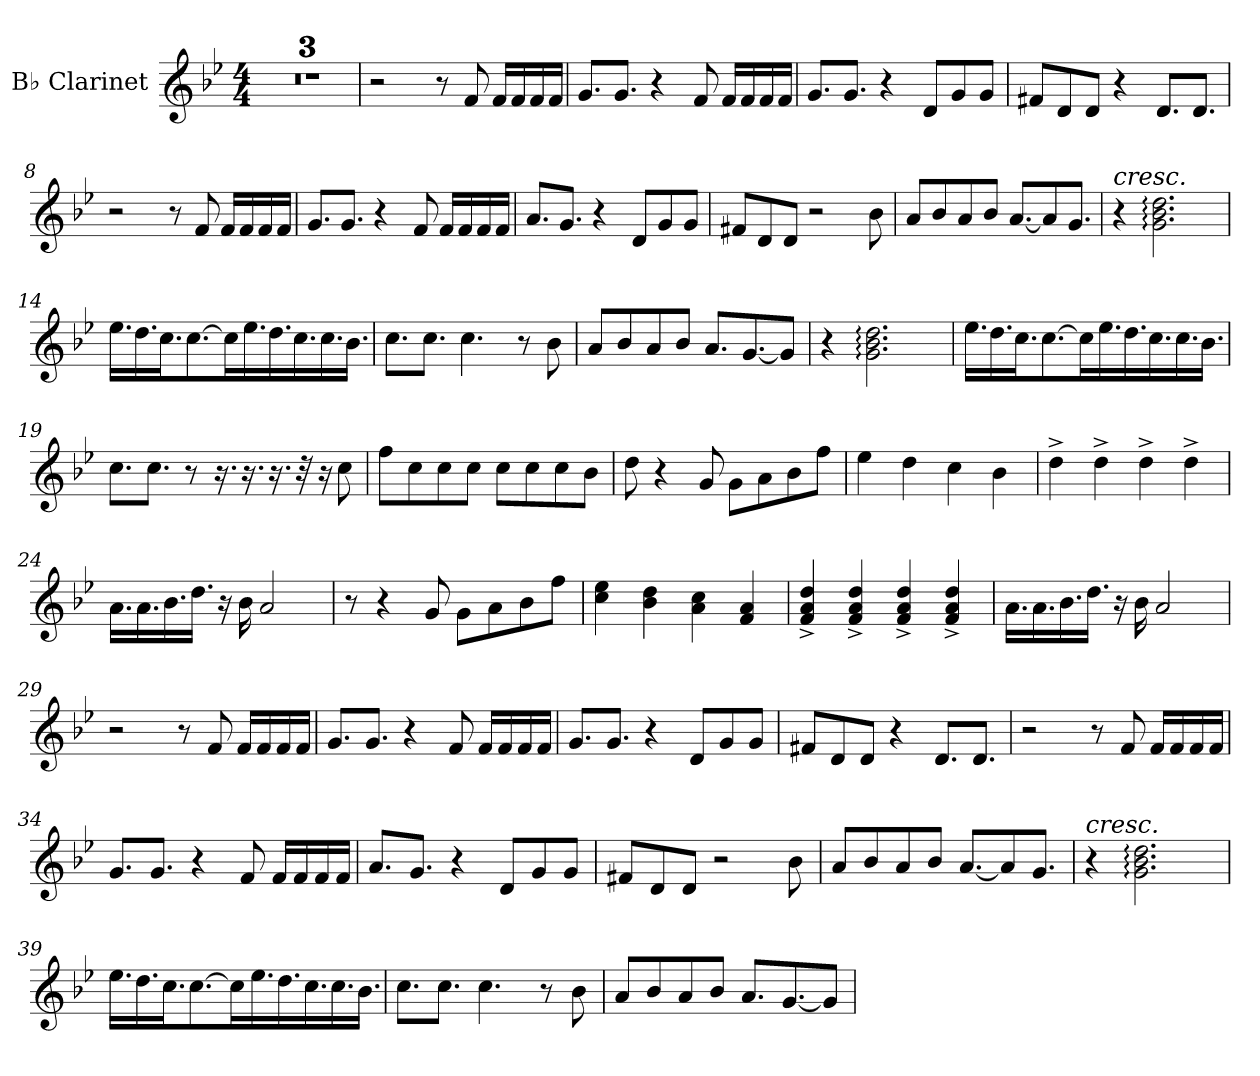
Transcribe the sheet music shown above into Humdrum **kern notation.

**kern
*part1
*staff1
*I"B♭ Clarinet
*I'B♭ Cl.
*clefG2
*ITrd1c2
*k[b-e-a-d-]
*M4/4
*MM120
=1
1r
=2
1r
=3
1r
=4
2r
8r
8e-/
16e-/LL
16e-/
16e-/
16e-/JJ
=5
8.f/L
8.f/J
4r
8e-/
16e-/LL
16e-/
16e-/
16e-/JJ
=6
8.f/L
8.f/J
4r
8c/L
8f/
8f/J
=7
8en/L
8c/
8c/J
4r
8.c/L
8.c/J
=8
2r
8r
8e-/
16e-/LL
16e-/
16e-/
16e-/JJ
!!LO:LB:g=z
=9
8.f/L
8.f/J
4r
8e-/
16e-/LL
16e-/
16e-/
16e-/JJ
=10
8.g/L
8.f/J
4r
8c/L
8f/
8f/J
=11
8en/L
8c/
8c/J
2r
8a-\
=12
8g/L
8a-/
8g/
8a-/J
[8.g/L
8g/]
8.f/J
=13
!LO:TX:a:i:t=cresc.
4r
2.f\: 2.a-\: 2.cc\:
!!LO:LB:g=z
=14
16.dd-\LL
16.cc\
16.b-\J
[8.b-\
16b-\L]
16.dd-\
16.cc\
16.b-\
16.b-\
16.a-\JJ
=15
8.b-\L
8.b-\J
4.b-\
8r
8a-\
=16
8g/L
8a-/
8g/
8a-/J
8.g/L
[8.f/
8f/J]
=17
4r
2.f\: 2.a-\: 2.cc\:
=18
16.dd-\LL
16.cc\
16.b-\J
[8.b-\
16b-\L]
16.dd-\
16.cc\
16.b-\
16.b-\
16.a-\JJ
!!LO:LB:g=z
=19
8.b-\L
8.b-\J
8r
16.r
16.r
16.r
32r
16r
8b-\
=20
8ee-\L
8b-\
8b-\
8b-\J
8b-\L
8b-\
8b-\
8a-\J
=21
8cc\
4r
8f/
8f\L
8g\
8a-\
8ee-\J
=22
4dd-\
4cc\
4b-\
4a-\
=23
4cc^\
4cc^\
4cc^\
4cc^\
=24
16.g\LL
16.g\
16.a-\
16.cc\JJ
16r
16a-\
2g/
!!LO:LB:g=z
=25
8r
4r
8f/
8f\L
8g\
8a-\
8ee-\J
=26
4b-\ 4dd-\
4a-\ 4cc\
4g\ 4b-\
4e-/ 4g/
=27
4e-/^ 4g/^ 4cc/^
4e-/^ 4g/^ 4cc/^
4e-/^ 4g/^ 4cc/^
4e-/^ 4g/^ 4cc/^
=28
16.g\LL
16.g\
16.a-\
16.cc\JJ
16r
16a-\
2g/
=29
2r
8r
8e-/
16e-/LL
16e-/
16e-/
16e-/JJ
=30
8.f/L
8.f/J
4r
8e-/
16e-/LL
16e-/
16e-/
16e-/JJ
!!LO:LB:g=z
=31
8.f/L
8.f/J
4r
8c/L
8f/
8f/J
=32
8en/L
8c/
8c/J
4r
8.c/L
8.c/J
=33
2r
8r
8e-/
16e-/LL
16e-/
16e-/
16e-/JJ
=34
8.f/L
8.f/J
4r
8e-/
16e-/LL
16e-/
16e-/
16e-/JJ
=35
8.g/L
8.f/J
4r
8c/L
8f/
8f/J
=36
8en/L
8c/
8c/J
2r
8a-\
!!LO:LB:g=z
=37
8g/L
8a-/
8g/
8a-/J
[8.g/L
8g/]
8.f/J
=38
!LO:TX:a:i:t=cresc.
4r
2.f\: 2.a-\: 2.cc\:
=39
16.dd-\LL
16.cc\
16.b-\J
[8.b-\
16b-\L]
16.dd-\
16.cc\
16.b-\
16.b-\
16.a-\JJ
=40
8.b-\L
8.b-\J
4.b-\
8r
8a-\
=41
8g/L
8a-/
8g/
8a-/J
8.g/L
[8.f/
8f/J]
=
*-
